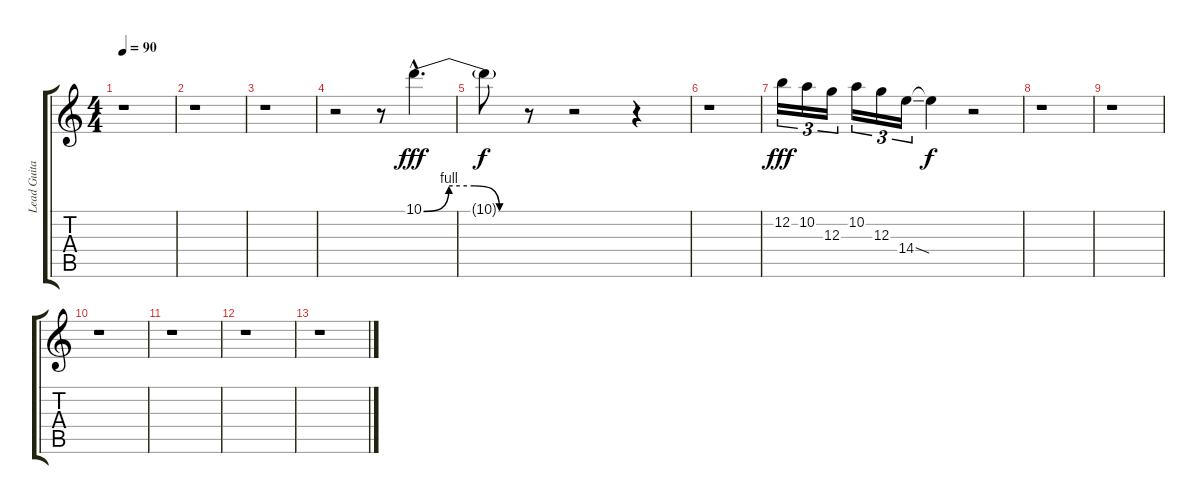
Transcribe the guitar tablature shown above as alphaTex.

\track ("Lead Guitar Echo" "Lead Guita") {instrument distortionguitar}
\staff {score tabs}
\tuning (E4 B3 G3 D3 A2 E2) {hide}
\ts (4 4)
\tempo 90
\clef g2
\ks c
r.1{dy fff} |
r.1 |
r.1 |
r.2 r.8 10.1{be (custom 0 0 15 4 30 4 45 0 60 0) hac}.4{d} |
10.1{t}.8{dy f} r.8 r.2 r.4 |
r.1 |
12.2.16{tu (3 2) dy fff} 10.2.16{tu (3 2)} 12.3.16{tu (3 2)} 10.2.16{tu (3 2)} 12.3.16{tu (3 2)} 14.4{ss}.16{tu (3 2)} 14.4{t}.4{dy f} r.2 |
r.1 |
r.1 |
r.1 |
r.1 |
r.1 |
r.1
